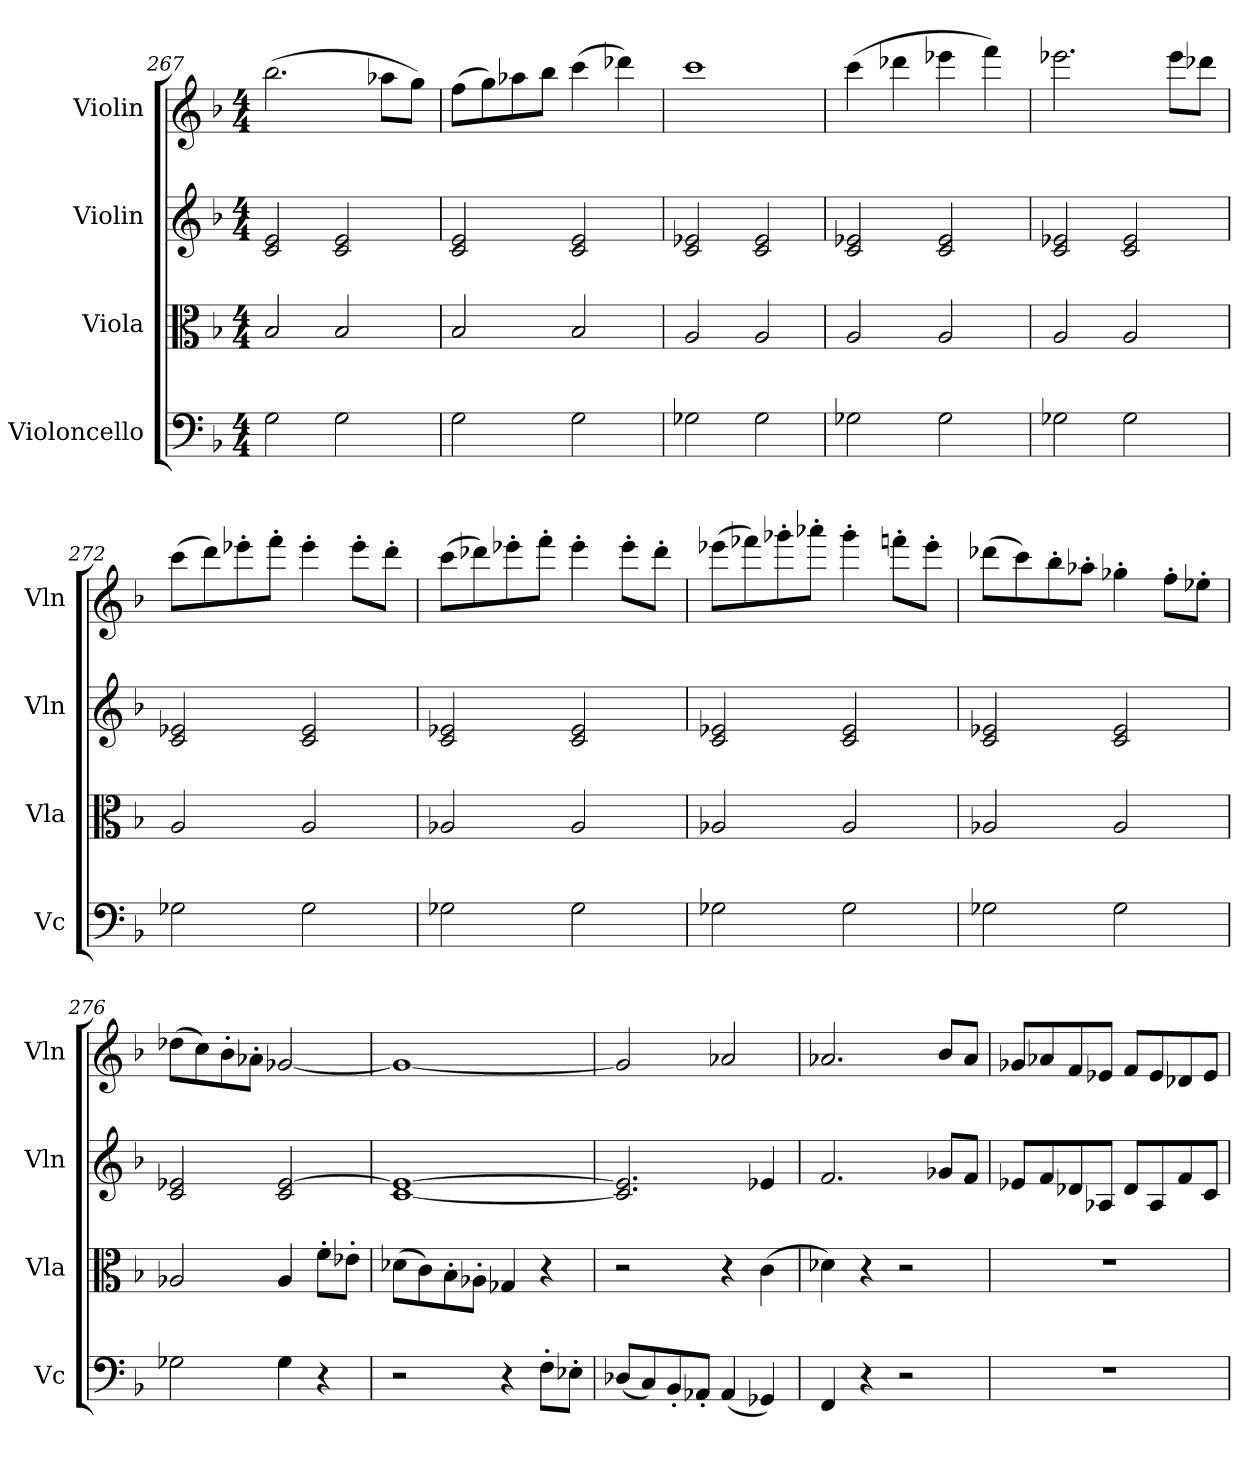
**kern	**kern	**kern	**kern
*part4	*part3	*part2	*part1
*staff4	*staff3	*staff2	*staff1
*I"Violoncello	*I"Viola	*I"Violin	*I"Violin
*I'Vc	*I'Vla	*I'Vln	*I'Vln
*clefF4	*clefC3	*clefG2	*clefG2
*k[b-]	*k[b-]	*k[b-]	*k[b-]
*M4/4	*M4/4	*M4/4	*M4/4
=267	=267	=267	=267
2G\	2B-/	2c/ 2e/	(2.bb-\
2G\	2B-/	2c/ 2e/	.
.	.	.	8aa-X\L
.	.	.	8gg\J)
=268	=268	=268	=268
2G\	2B-/	2c/ 2e/	(8ff\L
.	.	.	8gg\)
.	.	.	8aa-X\
.	.	.	8bb-\J
2G\	2B-/	2c/ 2e/	(4ccc\
.	.	.	4ddd-X\)
=269	=269	=269	=269
2G-X\	2A/	2c/ 2e-X/	1ccc
2G-\	2A/	2c/ 2e-/	.
=270	=270	=270	=270
2G-X\	2A/	2c/ 2e-X/	(4ccc\
.	.	.	4ddd-X\
2G-\	2A/	2c/ 2e-/	4eee-X\
.	.	.	4fff\)
=271	=271	=271	=271
2G-X\	2A/	2c/ 2e-X/	2.eee-X\
2G-\	2A/	2c/ 2e-/	.
.	.	.	8eee-\L
.	.	.	8ddd-X\J
=272	=272	=272	=272
2G-X\	2A/	2c/ 2e-X/	(8ccc\L
.	.	.	8ddd\)
.	.	.	8eee-X'\
.	.	.	8fff'\J
2G-\	2A/	2c/ 2e-/	4eee-'\
.	.	.	8eee-'\L
.	.	.	8ddd'\J
=273	=273	=273	=273
2G-X\	2A-X/	2c/ 2e-X/	(8ccc\L
.	.	.	8ddd-X\)
.	.	.	8eee-X'\
.	.	.	8fff'\J
2G-\	2A-/	2c/ 2e-/	4eee-'\
.	.	.	8eee-'\L
.	.	.	8ddd-'\J
=274	=274	=274	=274
2G-X\	2A-X/	2c/ 2e-X/	(8eee-X\L
.	.	.	8fff-X\)
.	.	.	8ggg-X'\
.	.	.	8aaa-X'\J
2G-\	2A-/	2c/ 2e-/	4ggg-'\
.	.	.	8fffn'\L
.	.	.	8eee-'\J
=275	=275	=275	=275
2G-X\	2A-X/	2c/ 2e-X/	(8ddd-X\L
.	.	.	8ccc\)
.	.	.	8bb-'\
.	.	.	8aa-X'\J
2G-\	2A-/	2c/ 2e-/	4gg-X'\
.	.	.	8ff'\L
.	.	.	8ee-X'\J
=276	=276	=276	=276
2G-X\	2A-X/	2c/ 2e-X/	(8dd-X\L
.	.	.	8cc\)
.	.	.	8b-'\
.	.	.	8a-X'/J
4G-\	4A-/	2c/ [2e-/	[2g-X/
4r	8f'\L	.	.
.	8e-X'\J	.	.
=277	=277	=277	=277
2r	(8d-X\L	[1c 1e-_	1g-_
.	8c\)	.	.
.	8B-'\	.	.
.	8A-X'\J	.	.
4r	4G-X/	.	.
8F'\L	4r	.	.
8E-X'\J	.	.	.
=278	=278	=278	=278
(8D-X/L	2r	2.c]/ 2.e-]/	2g-/]
8C/)	.	.	.
8BB-'/	.	.	.
8AA-X'/J	.	.	.
(4AA-/	4r	.	2a-X/
4GG-X/)	(4c\	4e-X/	.
=279	=279	=279	=279
4FF/	4d-X\)	2.f/	2.a-X/
4r	4r	.	.
2r	2r	.	.
.	.	8g-X/L	8b-\L
.	.	8f/J	8a-/J
=280	=280	=280	=280
1r	1r	8e-X/L	8g-X/L
.	.	8f/	8a-X/
.	.	8d-X/	8f/
.	.	8A-X/J	8e-X/J
.	.	8d-/L	8f/L
.	.	8A-/	8e-/
.	.	8f/	8d-X/
.	.	8c/J	8e-/J
=	=	=	=
*-	*-	*-	*-
